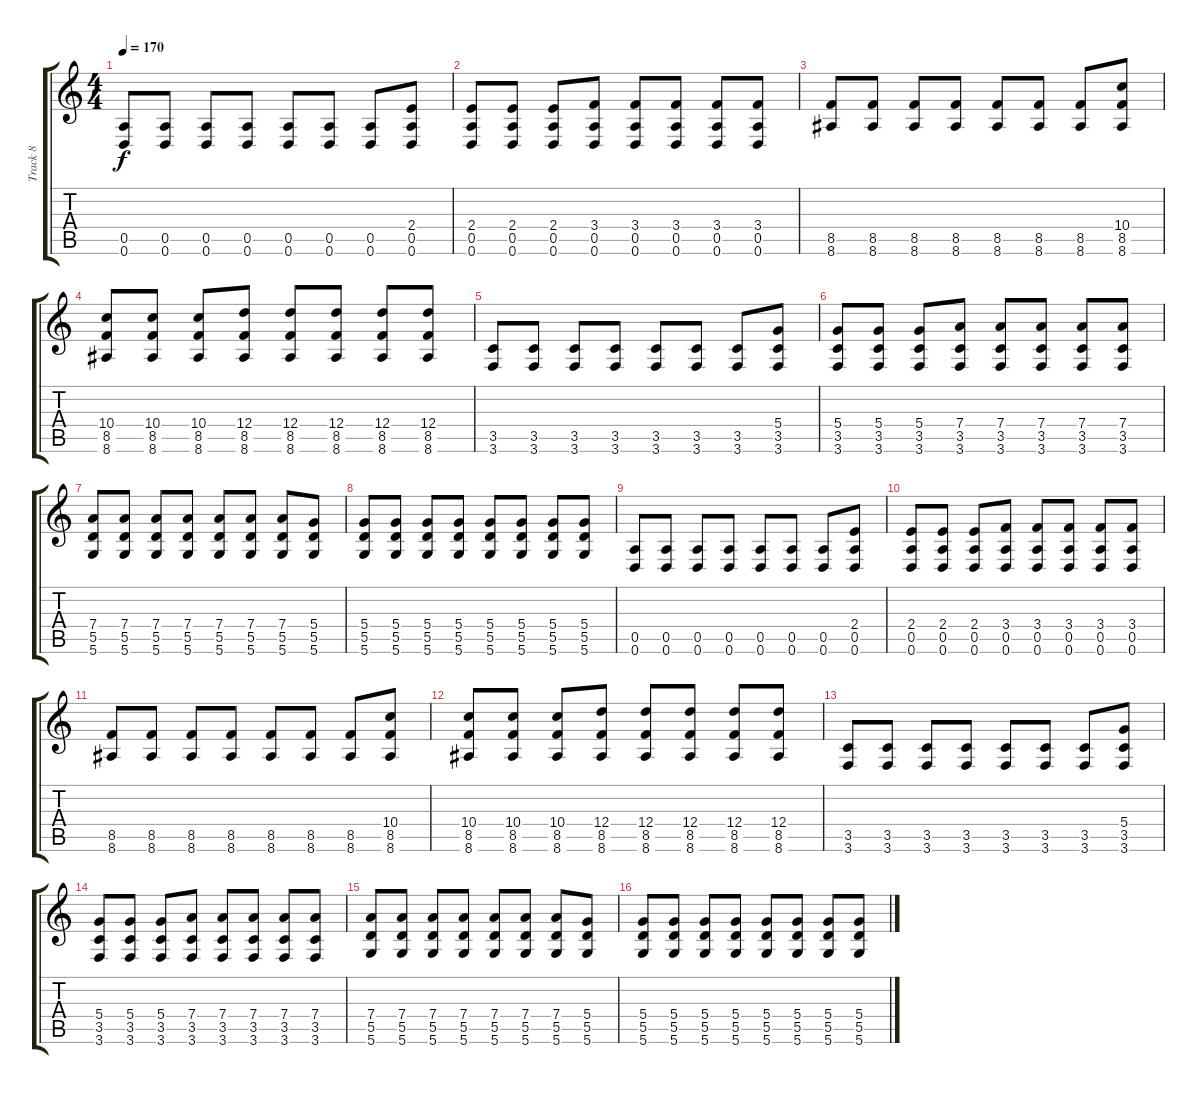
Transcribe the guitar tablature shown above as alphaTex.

\track ("Track 8" "Track 8") {instrument distortionguitar}
\staff {score tabs}
\tuning (E4 B3 G3 D3 A2 D2) {hide}
\ts (4 4)
\tempo 170
\clef g2
\ks c
(0.5 0.6).8{dy f} (0.5 0.6).8 (0.5 0.6).8 (0.5 0.6).8 (0.5 0.6).8 (0.5 0.6).8 (0.5 0.6).8 (2.4 0.5 0.6).8 |
(2.4 0.5 0.6).8 (2.4 0.5 0.6).8 (2.4 0.5 0.6).8 (3.4 0.5 0.6).8 (3.4 0.5 0.6).8 (3.4 0.5 0.6).8 (3.4 0.5 0.6).8 (3.4 0.5 0.6).8 |
(8.5 8.6).8 (8.5 8.6).8 (8.5 8.6).8 (8.5 8.6).8 (8.5 8.6).8 (8.5 8.6).8 (8.5 8.6).8 (10.4 8.5 8.6).8 |
(10.4 8.5 8.6).8 (10.4 8.5 8.6).8 (10.4 8.5 8.6).8 (12.4 8.5 8.6).8 (12.4 8.5 8.6).8 (12.4 8.5 8.6).8 (12.4 8.5 8.6).8 (12.4 8.5 8.6).8 |
(3.5 3.6).8 (3.5 3.6).8 (3.5 3.6).8 (3.5 3.6).8 (3.5 3.6).8 (3.5 3.6).8 (3.5 3.6).8 (5.4 3.5 3.6).8 |
(5.4 3.5 3.6).8 (5.4 3.5 3.6).8 (5.4 3.5 3.6).8 (7.4 3.5 3.6).8 (7.4 3.5 3.6).8 (7.4 3.5 3.6).8 (7.4 3.5 3.6).8 (7.4 3.5 3.6).8 |
(7.4 5.5 5.6).8 (7.4 5.5 5.6).8 (7.4 5.5 5.6).8 (7.4 5.5 5.6).8 (7.4 5.5 5.6).8 (7.4 5.5 5.6).8 (7.4 5.5 5.6).8 (5.4 5.5 5.6).8 |
(5.4 5.5 5.6).8 (5.4 5.5 5.6).8 (5.4 5.5 5.6).8 (5.4 5.5 5.6).8 (5.4 5.5 5.6).8 (5.4 5.5 5.6).8 (5.4 5.5 5.6).8 (5.4 5.5 5.6).8 |
(0.5 0.6).8 (0.5 0.6).8 (0.5 0.6).8 (0.5 0.6).8 (0.5 0.6).8 (0.5 0.6).8 (0.5 0.6).8 (2.4 0.5 0.6).8 |
(2.4 0.5 0.6).8 (2.4 0.5 0.6).8 (2.4 0.5 0.6).8 (3.4 0.5 0.6).8 (3.4 0.5 0.6).8 (3.4 0.5 0.6).8 (3.4 0.5 0.6).8 (3.4 0.5 0.6).8 |
(8.5 8.6).8 (8.5 8.6).8 (8.5 8.6).8 (8.5 8.6).8 (8.5 8.6).8 (8.5 8.6).8 (8.5 8.6).8 (10.4 8.5 8.6).8 |
(10.4 8.5 8.6).8 (10.4 8.5 8.6).8 (10.4 8.5 8.6).8 (12.4 8.5 8.6).8 (12.4 8.5 8.6).8 (12.4 8.5 8.6).8 (12.4 8.5 8.6).8 (12.4 8.5 8.6).8 |
(3.5 3.6).8 (3.5 3.6).8 (3.5 3.6).8 (3.5 3.6).8 (3.5 3.6).8 (3.5 3.6).8 (3.5 3.6).8 (5.4 3.5 3.6).8 |
(5.4 3.5 3.6).8 (5.4 3.5 3.6).8 (5.4 3.5 3.6).8 (7.4 3.5 3.6).8 (7.4 3.5 3.6).8 (7.4 3.5 3.6).8 (7.4 3.5 3.6).8 (7.4 3.5 3.6).8 |
(7.4 5.5 5.6).8 (7.4 5.5 5.6).8 (7.4 5.5 5.6).8 (7.4 5.5 5.6).8 (7.4 5.5 5.6).8 (7.4 5.5 5.6).8 (7.4 5.5 5.6).8 (5.4 5.5 5.6).8 |
(5.4 5.5 5.6).8 (5.4 5.5 5.6).8 (5.4 5.5 5.6).8 (5.4 5.5 5.6).8 (5.4 5.5 5.6).8 (5.4 5.5 5.6).8 (5.4 5.5 5.6).8 (5.4 5.5 5.6).8
